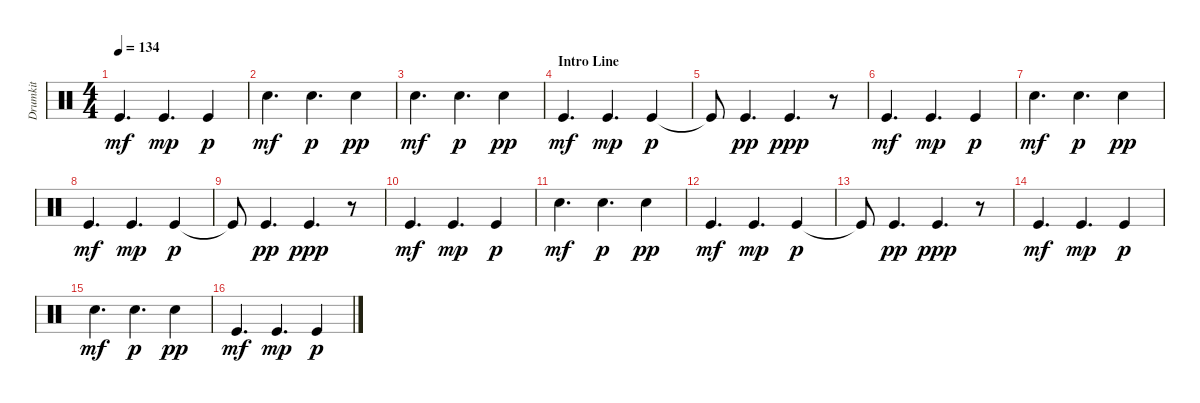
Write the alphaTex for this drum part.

\track ("Drumkit" "Drumkit") {instrument percussion}
\staff {score}
\articulation defaults
\ts (4 4)
\tempo 134
\clef neutral
\ks c "Kick (hit)".4{d dy mf} "Kick (hit)".4{d dy mp} "Kick (hit)".4{dy p}
|
"Snare (hit) 2".4{d dy mf} "Snare (hit) 2".4{d dy p} "Snare (hit) 2".4{dy pp} |
"Snare (hit) 2".4{d dy mf} "Snare (hit) 2".4{d dy p} "Snare (hit) 2".4{dy pp} |
\section ("" "Intro Line")
"Kick (hit)".4{d dy mf} "Kick (hit)".4{d dy mp} "Kick (hit)".4{dy p} |
"Kick (hit)"{t}.8 "Kick (hit)".4{d dy pp} "Kick (hit)".4{d dy ppp} r.8 |
"Kick (hit)".4{d dy mf} "Kick (hit)".4{d dy mp} "Kick (hit)".4{dy p} |
"Snare (hit) 2".4{d dy mf} "Snare (hit) 2".4{d dy p} "Snare (hit) 2".4{dy pp} |
"Kick (hit)".4{d dy mf} "Kick (hit)".4{d dy mp} "Kick (hit)".4{dy p} |
"Kick (hit)"{t}.8 "Kick (hit)".4{d dy pp} "Kick (hit)".4{d dy ppp} r.8 |
"Kick (hit)".4{d dy mf} "Kick (hit)".4{d dy mp} "Kick (hit)".4{dy p} |
"Snare (hit) 2".4{d dy mf} "Snare (hit) 2".4{d dy p} "Snare (hit) 2".4{dy pp} |
"Kick (hit)".4{d dy mf} "Kick (hit)".4{d dy mp} "Kick (hit)".4{dy p} |
"Kick (hit)"{t}.8 "Kick (hit)".4{d dy pp} "Kick (hit)".4{d dy ppp} r.8 |
"Kick (hit)".4{d dy mf} "Kick (hit)".4{d dy mp} "Kick (hit)".4{dy p} |
"Snare (hit) 2".4{d dy mf} "Snare (hit) 2".4{d dy p} "Snare (hit) 2".4{dy pp} |
"Kick (hit)".4{d dy mf} "Kick (hit)".4{d dy mp} "Kick (hit)".4{dy p}
